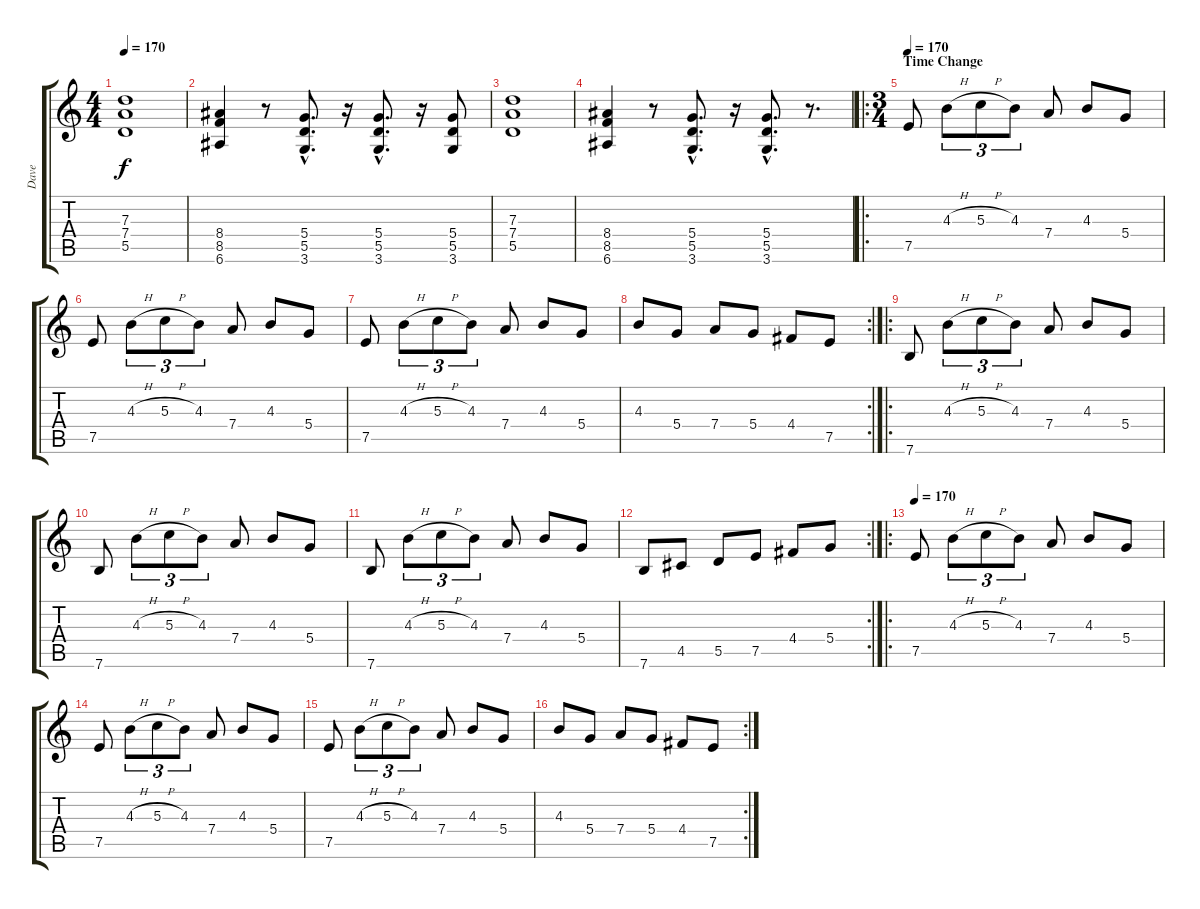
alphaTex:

\track ("Dave" "Dave") {instrument distortionguitar}
\staff {score tabs}
\tuning (E4 B3 G3 D3 A2 E2) {hide}
\ts (4 4)
\tempo 170
\clef g2
\ks c
(7.3 7.4 5.5).1{dy f} |
(8.4 8.5 6.6).4 r.8 (5.4{hac} 5.5{hac} 3.6{hac}).8{d} r.16 (5.4{hac} 5.5{hac} 3.6{hac}).8{d} r.16 (5.4 5.5 3.6).8 |
(7.3 7.4 5.5).1 |
(8.4 8.5 6.6).4 r.8 (5.4{hac} 5.5{hac} 3.6{hac}).8{d} r.16 (5.4{hac} 5.5{hac} 3.6{hac}).8{d} r.8{d} |
\ro
\ts (3 4)
\section ("" "Time Change")
\tempo 170
7.5.8 4.3{h}.8{tu (3 2)} 5.3{h}.8{tu (3 2)} 4.3.8{tu (3 2)} 7.4.8 4.3.8 5.4.8 |
7.5.8 4.3{h}.8{tu (3 2)} 5.3{h}.8{tu (3 2)} 4.3.8{tu (3 2)} 7.4.8 4.3.8 5.4.8 |
7.5.8 4.3{h}.8{tu (3 2)} 5.3{h}.8{tu (3 2)} 4.3.8{tu (3 2)} 7.4.8 4.3.8 5.4.8 |
\rc 2
4.3.8 5.4.8 7.4.8 5.4.8 4.4.8 7.5.8 |
\ro
7.6.8 4.3{h}.8{tu (3 2)} 5.3{h}.8{tu (3 2)} 4.3.8{tu (3 2)} 7.4.8 4.3.8 5.4.8 |
7.6.8 4.3{h}.8{tu (3 2)} 5.3{h}.8{tu (3 2)} 4.3.8{tu (3 2)} 7.4.8 4.3.8 5.4.8 |
7.6.8 4.3{h}.8{tu (3 2)} 5.3{h}.8{tu (3 2)} 4.3.8{tu (3 2)} 7.4.8 4.3.8 5.4.8 |
\rc 2
7.6.8 4.5.8 5.5.8 7.5.8 4.4.8 5.4.8 |
\ro
\tempo 170
7.5.8 4.3{h}.8{tu (3 2)} 5.3{h}.8{tu (3 2)} 4.3.8{tu (3 2)} 7.4.8 4.3.8 5.4.8 |
7.5.8 4.3{h}.8{tu (3 2)} 5.3{h}.8{tu (3 2)} 4.3.8{tu (3 2)} 7.4.8 4.3.8 5.4.8 |
7.5.8 4.3{h}.8{tu (3 2)} 5.3{h}.8{tu (3 2)} 4.3.8{tu (3 2)} 7.4.8 4.3.8 5.4.8 |
\rc 2
4.3.8 5.4.8 7.4.8 5.4.8 4.4.8 7.5.8
